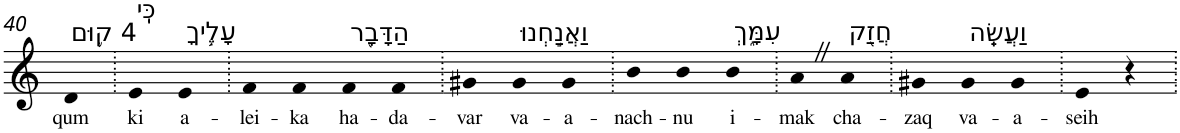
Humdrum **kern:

**kern	**text
*part1	*part1
*staff1	*staff1
*I"Piano	*
*I'Pno	*
!!LO:PB:g=z
*clefG2	*
*k[]	*
=40	=40
!LO:TX:a:t=4 ק֛וּם	!
!	!LO:LY:b
4d	qum
=41.	=41.
!LO:TX:a:t=כִּֽי	!
!	!LO:LY:b
4e	ki
!LO:TX:a:t=עָלֶ֥יךָ	!
!	!LO:LY:b
4e	a-
=42.	=42.
!	!LO:LY:b
4f	-lei-
!	!LO:LY:b
4f	-ka
!LO:TX:a:t=הַדָּבָ֖ר	!
!	!LO:LY:b
4f	ha-
!	!LO:LY:b
4f	-da-
=43.	=43.
!	!LO:LY:b
4g#X	-var
!LO:TX:a:t=וַאֲנַ֣חְנוּ	!
!	!LO:LY:b
4g#	va-
!	!LO:LY:b
4g#	-a-
=44.	=44.
!	!LO:LY:b
4b	-nach-
!	!LO:LY:b
4b	-nu
!LO:TX:a:t=עִמָּ֑ךְ	!
!	!LO:LY:b
4b	i-
=45.	=45.
!	!LO:LY:b
4aZ	-mak
!LO:TX:a:t=חֲזַ֖ק	!
!	!LO:LY:b
4a	cha-
=46.	=46.
!	!LO:LY:b
4g#X	-zaq
!LO:TX:a:t=וַעֲשֵֽׂה	!
!	!LO:LY:b
4g#	va-
!	!LO:LY:b
4g#	-a-
=47.	=47.
!	!LO:LY:b
4e	-seih
4r	.
=.	=.
*-	*-
